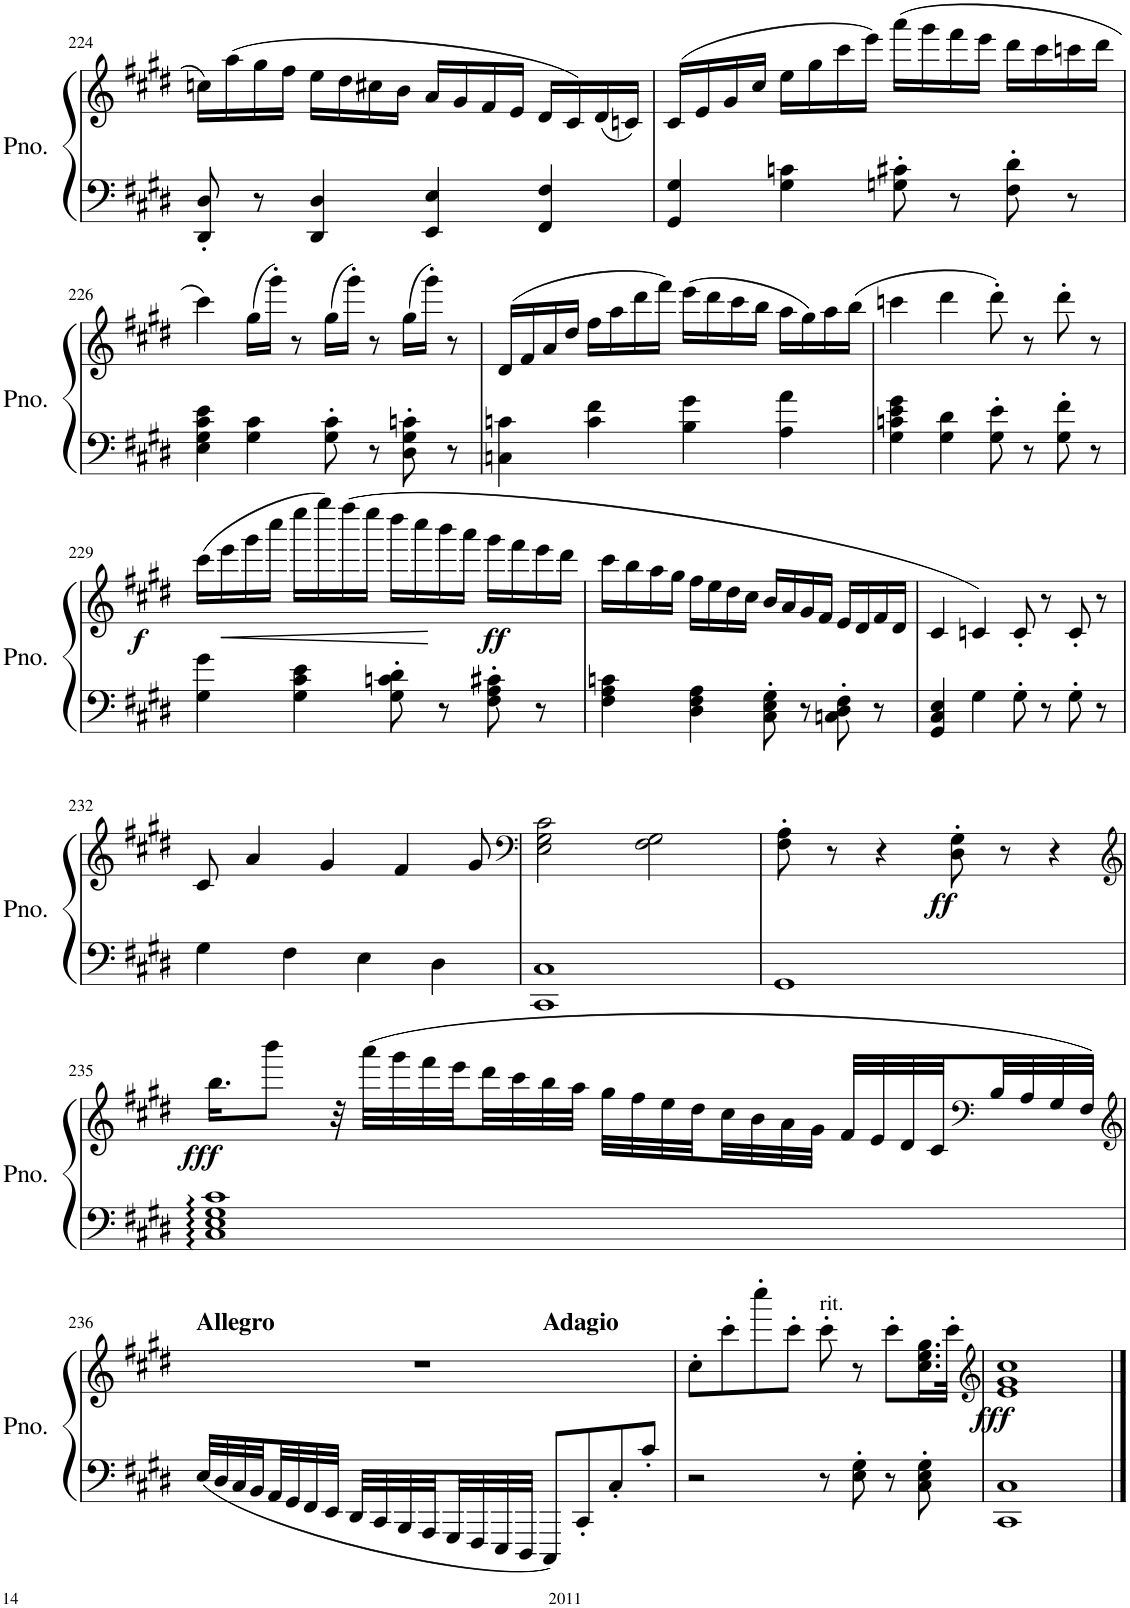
**kern	**kern	**dynam
*part1	*part1	*part1
*staff2	*staff1	*staff1/2
*I"Piano	*	*
*I'Pno.	*	*
!!LO:PB:g=z
*clefF4	*clefG2	*
*k[f#c#g#d#]	*k[f#c#g#d#]	*
*M4/4	*M4/4	*
=224	=224	=224
8DD#/' 8D#/'	16ccn\LL	.
.	(16aa\	.
8r	16gg#\	.
.	16ff#\JJ	.
4DD#/ 4D#/	16ee\LL	.
.	16dd#\	.
.	16cc#X\	.
.	16b\JJ	.
4EE/ 4E/	16a/LL	.
.	16g#/	.
.	16f#/	.
.	16e/JJ	.
4FF#/ 4F#/	16d#/LL	.
.	16c#/)	.
.	(16d#/	.
.	16cn/JJ)	.
=225	=225	=225
4GG#/ 4G#/	(16c#/LL	.
.	16e/	.
.	16g#/	.
.	16cc#/JJ	.
4G#\ 4cn\	16ee\LL	.
.	16gg#\	.
.	16ccc#\	.
.	16eee\JJ)	.
8Gn\' 8c#X\'	(16aaa\LL	.
.	16ggg#\	.
8r	16fff#\	.
.	16eee\JJ	.
8F#\' 8d#\'	16ddd#\LL	.
.	16ccc#\	.
8r	16cccn\	.
.	16ddd#\JJ	.
!!LO:LB:g=z
=226	=226	=226
4E\ 4G#\ 4c#\ 4e\	4ccc#\)	.
4G#\ 4c#\	(16gg#\LL	.
.	16ggg#'\JJ)	.
.	8r	.
8G#\' 8c#\'	(16gg#\LL	.
.	16ggg#'\JJ)	.
8r	8r	.
8D#\' 8G#\' 8cn\'	(16gg#\LL	.
.	16ggg#'\JJ)	.
8r	8r	.
=227	=227	=227
4Cn\ 4cn\	(16d#/LL	.
.	16f#/	.
.	16a/	.
.	16dd#/JJ	.
4c\ 4f#\	16ff#\LL	.
.	16aa\	.
.	16ddd#\	.
.	16fff#\JJ)	.
4B\ 4g#\	(16eee\LL	.
.	16ddd#\	.
.	16ccc#\	.
.	16bb\JJ	.
4A\ 4a\	16aa\LL	.
.	16gg#\)	.
.	16aa\	.
.	(16bb\JJ	.
=228	=228	=228
4G#\ 4cn\ 4e\ 4g#\	4cccn\	.
4G#\ 4d#\	4ddd#\	.
8G#\' 8e\'	8ddd#'\)	.
8r	8r	.
8G#\' 8f#\'	8ddd#'\	.
8r	8r	.
!!LO:LB:g=z
=229	=229	=229
!	!	!LO:DY:b
4G#\ 4g#\	(16ccc#\LL	f
!	!	!LO:HP:b
.	16eee\	<
.	16ggg#\	.
.	16cccc#\JJ	.
4G#\ 4c#\ 4e\	16eeee\LL	.
.	16gggg#\)	.
.	(16ffff#\	.
.	16eeee\JJ	.
8G#\' 8cn\' 8d#\'	16dddd#\LL	.
.	16cccc#\	.
8r	16bbb\	.
.	16aaa\JJ	.
!	!	!LO:DY:b
8F#\' 8A\' 8c#X\'	16ggg#\LL	ff
.	16fff#\	.
8r	16eee\	.
.	16ddd#\JJ	.
.	.	[
=230	=230	=230
4F#\ 4A\ 4cn\	16ccc#\LL	.
.	16bb\	.
.	16aa\	.
.	16gg#\JJ	.
4D#\ 4F#\ 4A\	16ff#\LL	.
.	16ee\	.
.	16dd#\	.
.	16cc#\JJ	.
8C#\' 8E\' 8G#\'	16b/LL	.
.	16a/	.
8r	16g#/	.
.	16f#/JJ	.
8Cn\' 8D#\' 8F#\'	16e/LL	.
.	16d#/	.
8r	16f#/	.
.	16d#/JJ	.
=231	=231	=231
4GG#/ 4C#/ 4E/	4c#/	.
4G#\	4cn/)	.
8G#'\	8c'/	.
8r	8r	.
8G#'\	8c'/	.
8r	8r	.
!!LO:LB:g=z
=232	=232	=232
4G#\	8c#/	.
.	4a/	.
4F#\	.	.
.	4g#/	.
4E\	.	.
.	4f#/	.
4D#\	.	.
.	8g#/	.
=233	=233	=233
*	*clefF4	*
1CC# 1C#	2E\ 2G#\ 2c#\	.
.	2F#\ 2G#\	.
=234	=234	=234
1GG#	8F#\' 8A\'	.
.	8r	.
.	4r	.
!	!	!LO:DY:b
.	8D#\' 8G#\'	ff
.	8r	.
.	4r	.
!!LO:LB:g=z
=235	=235	=235
*	*clefG2	*
!	!	!LO:DY:b
1C# 1E 1G# 1c#	16.bb\KL	fff
.	8bbb\J	.
.	32r	.
.	(32aaa\LLL	.
.	32ggg#\	.
.	32fff#\	.
.	32eee\	.
.	32ddd#\	.
.	32ccc#\	.
.	32bb\	.
.	32aa\JJJ	.
.	32gg#\LLL	.
.	32ff#\	.
.	32ee\	.
.	32dd#\	.
.	32cc#\	.
.	32b\	.
.	32a\	.
.	32g#\JJJ	.
.	32f#/LLL	.
.	32e/	.
.	32d#/	.
.	32c#/	.
*	*clefF4	*
.	32B/	.
.	32A/	.
.	32G#/	.
.	32F#/JJJ)	.
!!LO:LB:g=z
=236	=236	=236
*	*clefG2	*
!	!LO:TX:a:B:t=Allegro	!
*	*^	*
32E/LLL	1r	2ryy	.
32D#/	.	.	.
32C#/	.	.	.
32BB/	.	.	.
32AA/	.	.	.
32GG#/	.	.	.
32FF#/	.	.	.
32EE/JJJ	.	.	.
32DD#/LLL	.	.	.
32CC#/	.	.	.
32BBB/	.	.	.
32AAA/	.	.	.
32GGG#/	.	.	.
32FFF#/	.	.	.
32EEE/	.	.	.
32DDD#/JJJ	.	.	.
!	!	!LO:TX:a:B:t=Adagio	!
8CCC#/L	.	2ryy	.
8CC#'/	.	.	.
8C#'/	.	.	.
8c#'/J	.	.	.
*	*v	*v	*
=237	=237	=237
2r	8cc#'\L	.
.	8ccc#'\	.
.	8cccc#'\	.
.	8ccc#'\J	.
!	!LO:TX:a:t=rit.	!
8r	8ccc#'\	.
8E\' 8G#\'	8r	.
8r	8ccc#'\L	.
8C#\' 8E\' 8G#\'	16.cc#\ 16.ee\ 16.gg#\L	.
.	32ccc#'\JJk	.
=238	=238	=238
*	*clefG2	*
!	!	!LO:DY:b
1CC# 1C#	1e 1g# 1cc#	fff
==	==	==
*-	*-	*-
